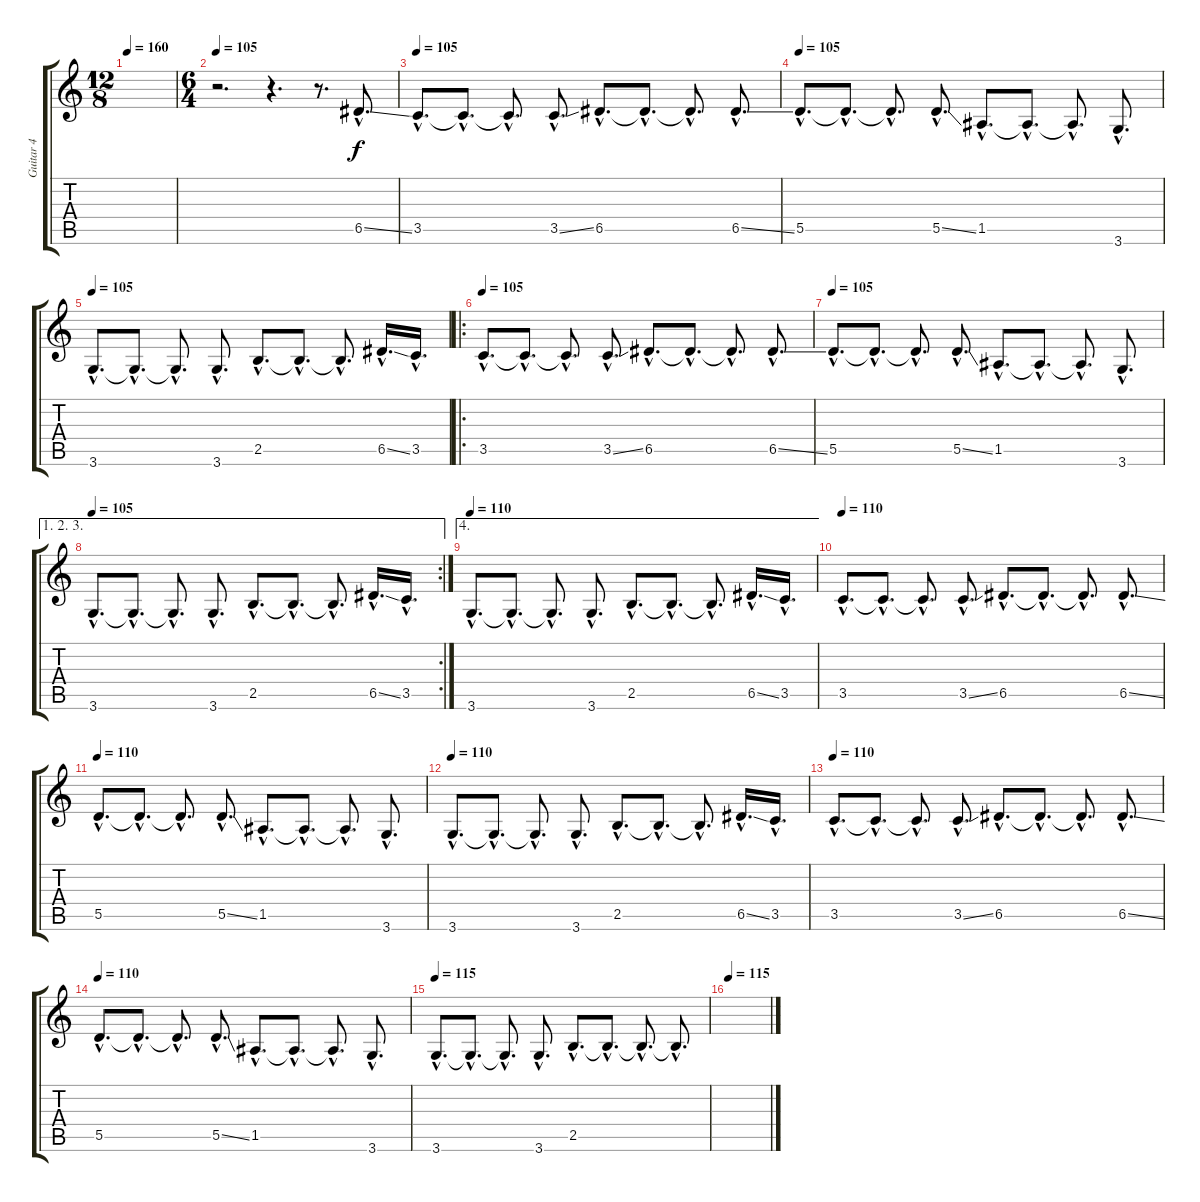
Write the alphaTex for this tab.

\track ("Guitar 4" "Guitar 4") {instrument acousticguitarsteel}
\staff {score tabs}
\tuning (E4 B3 G3 D3 A2 E2) {hide}
\ts (12 8)
\tempo 160
\clef g2
\ks c
|
\ts (6 4)
\tempo 105
r.2{d} r.4{d} r.8{d} 6.5{ss hac}.8{d} |
\tempo 105
3.5{hac}.8{d volume 12 balance 2} 3.5{hac t}.8{d} 3.5{hac t}.8{d} 3.5{ss hac}.8{d} 6.5{hac}.8{d} 6.5{hac t}.8{d} 6.5{hac t}.8{d} 6.5{ss hac}.8{d} |
\tempo 105
5.5{hac}.8{d} 5.5{hac t}.8{d} 5.5{hac t}.8{d} 5.5{ss hac}.8{d} 1.5{hac}.8{d} 1.5{hac t}.8{d} 1.5{hac t}.8{d} 3.6{hac}.8{d} |
\tempo 105
3.6{hac}.8{d balance 2} 3.6{hac t}.8{d} 3.6{hac t}.8{d} 3.6{hac}.8{d} 2.5{hac}.8{d} 2.5{hac t}.8{d} 2.5{hac t}.8{d} 6.5{ss hac}.16{d} 3.5{hac}.16{d} |
\ro
\tempo 105
3.5{hac}.8{d balance 2} 3.5{hac t}.8{d} 3.5{hac t}.8{d} 3.5{ss hac}.8{d} 6.5{hac}.8{d} 6.5{hac t}.8{d} 6.5{hac t}.8{d} 6.5{ss hac}.8{d} |
\tempo 105
5.5{hac}.8{d} 5.5{hac t}.8{d} 5.5{hac t}.8{d} 5.5{ss hac}.8{d} 1.5{hac}.8{d} 1.5{hac t}.8{d} 1.5{hac t}.8{d} 3.6{hac}.8{d} |
\ae (1 2 3)
\rc 2
\tempo 105
3.6{hac}.8{d balance 2} 3.6{hac t}.8{d} 3.6{hac t}.8{d} 3.6{hac}.8{d} 2.5{hac}.8{d} 2.5{hac t}.8{d} 2.5{hac t}.8{d} 6.5{ss hac}.16{d} 3.5{hac}.16{d} |
\ae 4
\tempo 110
3.6{hac}.8{d balance 2} 3.6{hac t}.8{d} 3.6{hac t}.8{d} 3.6{hac}.8{d} 2.5{hac}.8{d} 2.5{hac t}.8{d} 2.5{hac t}.8{d} 6.5{ss hac}.16{d} 3.5{hac}.16{d} |
\tempo 110
3.5{hac}.8{d balance 2} 3.5{hac t}.8{d} 3.5{hac t}.8{d} 3.5{ss hac}.8{d} 6.5{hac}.8{d} 6.5{hac t}.8{d} 6.5{hac t}.8{d} 6.5{ss hac}.8{d} |
\tempo 110
5.5{hac}.8{d} 5.5{hac t}.8{d} 5.5{hac t}.8{d} 5.5{ss hac}.8{d} 1.5{hac}.8{d} 1.5{hac t}.8{d} 1.5{hac t}.8{d} 3.6{hac}.8{d} |
\tempo 110
3.6{hac}.8{d balance 2} 3.6{hac t}.8{d} 3.6{hac t}.8{d} 3.6{hac}.8{d} 2.5{hac}.8{d} 2.5{hac t}.8{d} 2.5{hac t}.8{d} 6.5{ss hac}.16{d} 3.5{hac}.16{d} |
\tempo 110
3.5{hac}.8{d balance 2} 3.5{hac t}.8{d} 3.5{hac t}.8{d} 3.5{ss hac}.8{d} 6.5{hac}.8{d} 6.5{hac t}.8{d} 6.5{hac t}.8{d} 6.5{ss hac}.8{d} |
\tempo 110
5.5{hac}.8{d} 5.5{hac t}.8{d} 5.5{hac t}.8{d} 5.5{ss hac}.8{d} 1.5{hac}.8{d} 1.5{hac t}.8{d} 1.5{hac t}.8{d} 3.6{hac}.8{d} |
\tempo 115
3.6{hac}.8{d balance 2} 3.6{hac t}.8{d} 3.6{hac t}.8{d} 3.6{hac}.8{d} 2.5{hac}.8{d} 2.5{hac t}.8{d} 2.5{hac t}.8{d} 2.5{hac t}.8{d} |
\tempo 115
